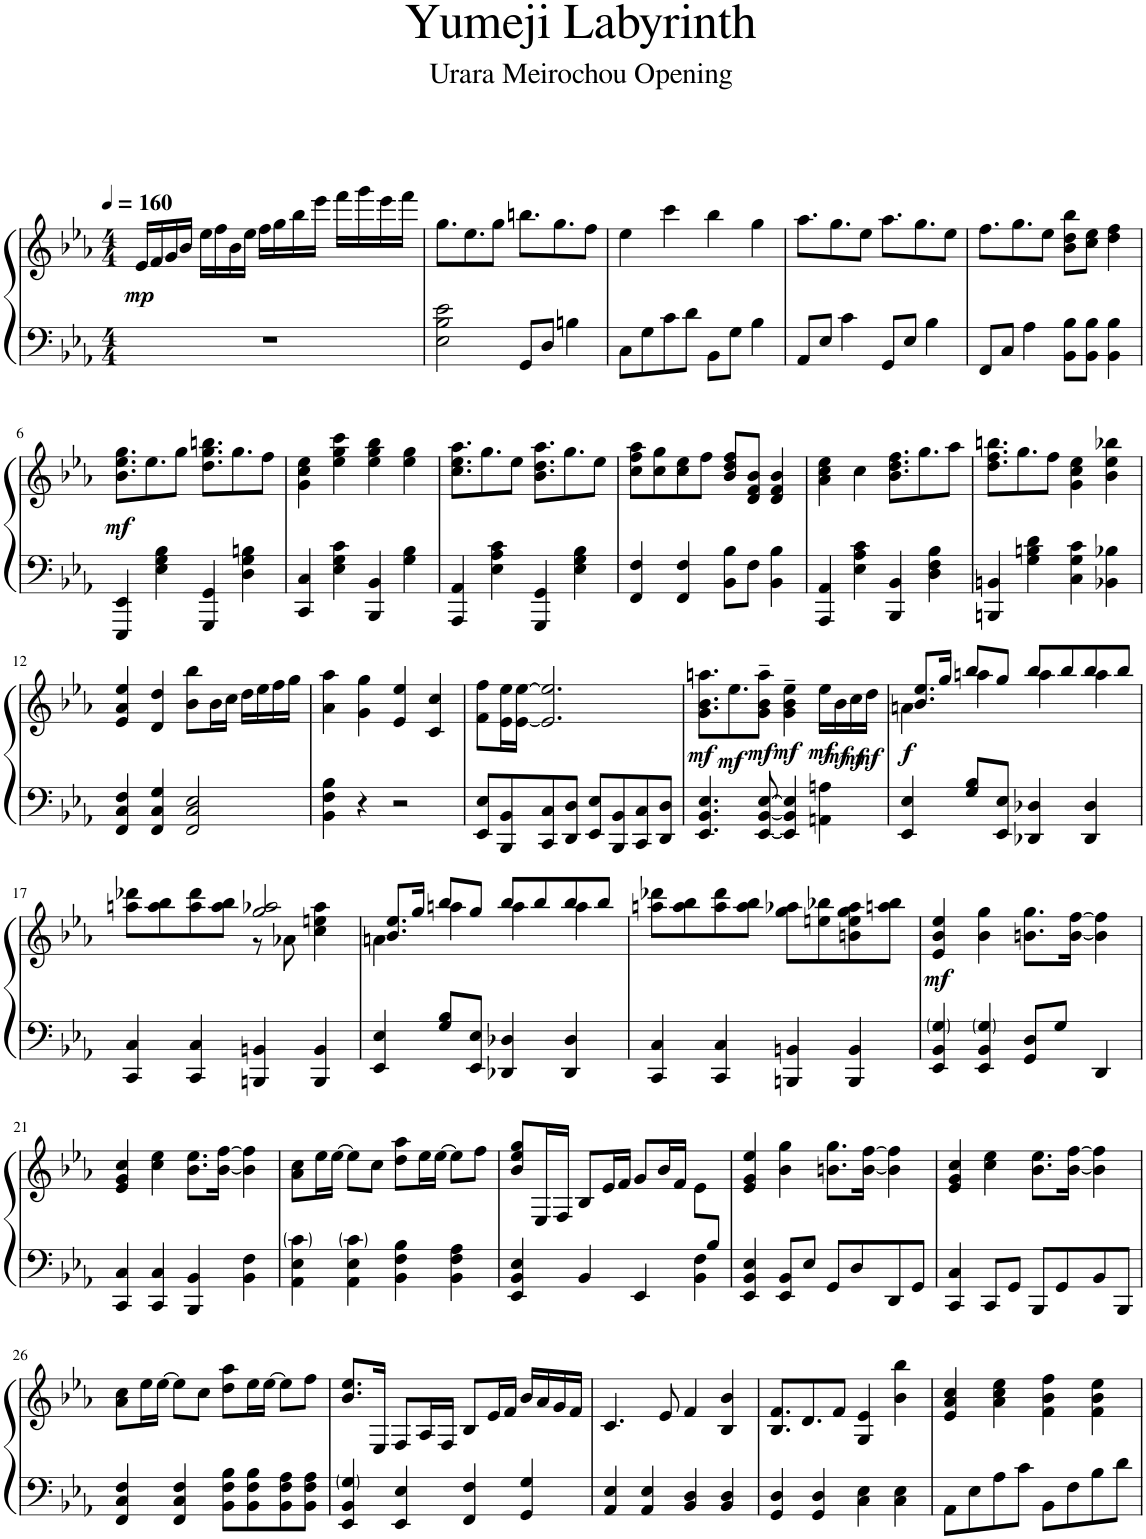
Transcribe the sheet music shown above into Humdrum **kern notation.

**kern	**kern	**dynam
*part1	*part1	*part1
*staff2	*staff1	*staff1/2
*I"Piano	*	*
*I'Pia.	*	*
*clefF4	*clefG2	*
*k[b-e-a-]	*k[b-e-a-]	*
*M4/4	*M4/4	*
*MM160	*MM160	*
=1	=1	=1
!	!	!LO:DY:b
1r	16e-/LL	mp
.	16f/	.
.	16g/	.
.	16b-/JJ	.
.	16ee-\LL	.
.	16ff\	.
.	16b-\	.
.	16ee-\JJ	.
.	16ff\LL	.
.	16gg\	.
.	16bb-\	.
.	16eee-\JJ	.
.	16fff\LL	.
.	16ggg\	.
.	16eee-\	.
.	16fff\JJ	.
=2	=2	=2
2E-\ 2B-\ 2e-\	8.gg\L	.
.	8.ee-\	.
.	8gg\J	.
8GG/L	8.bbn\L	.
8D/J	.	.
.	8.gg\	.
4Bn\	.	.
.	8ff\J	.
=3	=3	=3
8C\L	4ee-\	.
8G\	.	.
8c\	4ccc\	.
8d\J	.	.
8BB-\L	4bb-\	.
8G\J	.	.
4B-\	4gg\	.
=4	=4	=4
8AA-/L	8.aa-\L	.
8E-/J	.	.
.	8.gg\	.
4c\	.	.
.	8ee-\J	.
8GG/L	8.aa-\L	.
8E-/J	.	.
.	8.gg\	.
4B-\	.	.
.	8ee-\J	.
=5	=5	=5
8FF/L	8.ff\L	.
8C/J	.	.
.	8.gg\	.
4A-\	.	.
.	8ee-\J	.
8BB-\ 8B-\L	8b-\ 8dd\ 8bb-\L	.
8BB-\ 8B-\J	8cc\ 8ee-\J	.
4BB-\ 4B-\	4dd\ 4ff\	.
!!LO:LB:g=z
=6	=6	=6
!	!	!LO:DY:b
4EEE-/ 4EE-/	8.b-\ 8.ee-\ 8.gg\L	mf
.	8.ee-\	.
4E-\ 4G\ 4B-\	.	.
.	8gg\J	.
4GGG/ 4GG/	8.dd\ 8.gg\ 8.bbn\L	.
.	8.gg\	.
4D\ 4G\ 4Bn\	.	.
.	8ff\J	.
=7	=7	=7
4CC/ 4C/	4g\ 4cc\ 4ee-\	.
4E-\ 4G\ 4c\	4ee-\ 4gg\ 4ccc\	.
4BBB-/ 4BB-/	4ee-\ 4gg\ 4bb-\	.
4G\ 4B-\	4ee-\ 4gg\	.
=8	=8	=8
4AAA-/ 4AA-/	8.cc\ 8.ee-\ 8.aa-\L	.
.	8.gg\	.
4E-\ 4A-\ 4c\	.	.
.	8ee-\J	.
4GGG/ 4GG/	8.b-\ 8.dd\ 8.aa-\L	.
.	8.gg\	.
4E-\ 4G\ 4B-\	.	.
.	8ee-\J	.
=9	=9	=9
4FF/ 4F/	8cc\ 8ff\ 8aa-\L	.
.	8cc\ 8gg\	.
4FF/ 4F/	8cc\ 8ee-\	.
.	8ff\J	.
8BB-\ 8B-\L	8b-/ 8dd/ 8ff/L	.
8F\J	8d/ 8f/ 8b-/J	.
4BB-\ 4B-\	4d/ 4f/ 4b-/	.
=10	=10	=10
4AAA-/ 4AA-/	4a-\ 4cc\ 4ee-\	.
4E-\ 4A-\ 4c\	4cc\	.
4BBB-/ 4BB-/	8.b-\ 8.dd\ 8.ff\L	.
.	8.gg\	.
4D\ 4F\ 4B-\	.	.
.	8aa-\J	.
=11	=11	=11
4BBBn/ 4BBn/	8.dd\ 8.ff\ 8.bbn\L	.
.	8.gg\	.
4G\ 4Bn\ 4d\	.	.
.	8ff\J	.
4C\ 4G\ 4c\	4g\ 4cc\ 4ee-\	.
4BB-X\ 4B-X\	4b-\ 4ee-\ 4bb-X\	.
!!LO:LB:g=z
=12	=12	=12
4FF/ 4C/ 4F/	4e-/ 4a-/ 4ee-/	.
4FF/ 4C/ 4G/	4d/ 4dd/	.
2FF/ 2C/ 2E-/	8b-\ 8bb-\L	.
.	16b-\L	.
.	16cc\JJ	.
.	16dd\LL	.
.	16ee-\	.
.	16ff\	.
.	16gg\JJ	.
=13	=13	=13
4BB-\ 4F\ 4B-\	4a-\ 4aa-\	.
4r	4g\ 4gg\	.
2r	4e-/ 4ee-/	.
.	4c/ 4cc/	.
=14	=14	=14
8EE-/ 8E-/L	8f\ 8ff\L	.
8BBB-/ 8BB-/	16e-\ 16ee-\L	.
.	[16e-\ [16ee-\JJ	.
8CC/ 8C/	2.e-/] 2.ee-/]	.
8DD/ 8D/J	.	.
8EE-/ 8E-/L	.	.
8BBB-/ 8BB-/	.	.
8CC/ 8C/	.	.
8DD/ 8D/J	.	.
=15	=15	=15
!	!	!LO:DY:b
4.EE-/ 4.BB-/ 4.E-/	8.g\ 8.b-\ 8.aan\L	mf
!	!	!LO:DY:b
.	8.ee-\	mf
!	!	!LO:DY:b
[8EE-/ [8BB-/ [8E-/	8g\~ 8b-\~ 8aa\~J	mf
!	!	!LO:DY:b
4EE-/] 4BB-/] 4E-/]	4g\~ 4b-\~ 4ee-\~	mf
!	!	!LO:DY:b
4AAn\ 4An\	16ee-\LL	mf
!	!	!LO:DY:b
.	16b-\	mf
!	!	!LO:DY:b
.	16cc\	mf
!	!	!LO:DY:b
.	16dd\JJ	mf
=16	=16	=16
*	*^	*
!	!	!	!LO:DY:b
4EE-/ 4E-/	8.b-/ 8.ee-/L	4an\	f
.	16gg/Jk	.	.
8G/ 8B-/L	8bb-/L	4aan\	.
8EE-/ 8E-/J	8gg/J	.	.
4DD-X/ 4D-X/	8bb-/L	4aa\	.
.	8bb-/	.	.
4DD-/ 4D-/	8bb-/	4aa\	.
.	8bb-/J	.	.
!!LO:LB:g=z	!!
=17	=17	=17	=17
4CC/ 4C/	8aan\ 8ddd-X\L	2ryy	.
.	8aa\ 8bb-\	.	.
4CC/ 4C/	8aa\ 8ddd-\	.	.
.	8aa\ 8bb-\J	.	.
4BBBn/ 4BBn/	2gg/ 2aa-X/	8r	.
.	.	8a-X\	.
4BBB/ 4BB/	.	4cc\ 4een\ 4aa-\	.
=18	=18	=18	=18
4EE-/ 4E-/	8.b-/ 8.ee-/L	4an\	.
.	16gg/Jk	.	.
8G/ 8B-/L	8bb-/L	4aan\	.
8EE-/ 8E-/J	8gg/J	.	.
4DD-X/ 4D-X/	8bb-/L	4aa\	.
.	8bb-/	.	.
4DD-/ 4D-/	8bb-/	4aa\	.
.	8bb-/J	.	.
*	*v	*v	*
=19	=19	=19
4CC/ 4C/	8aan\ 8ddd-X\L	.
.	8aa\ 8bb-\	.
4CC/ 4C/	8aa\ 8ddd-\	.
.	8aa\ 8bb-\J	.
4BBBn/ 4BBn/	8gg\ 8aa-X\L	.
.	8een\ 8bb-X\	.
4BBB/ 4BB/	8bn\ 8ee\ 8gg\ 8aa-\	.
.	8aan\ 8bb-\J	.
=20	=20	=20
!	!	!LO:DY:b
4EE-/ 4BB-/ 4G/	4e-/ 4b-/ 4ee-/	mf
4EE-/ 4BB-/ 4G/	4b-\ 4gg\	.
8GG/ 8D/L	8.bn\ 8.gg\L	.
8G/J	.	.
.	[16b\ [16ff\Jk	.
4DD/	4b\] 4ff\]	.
!!LO:LB:g=z
=21	=21	=21
4CC/ 4C/	4e-/ 4g/ 4cc/	.
4CC/ 4C/	4cc\ 4ee-\	.
4BBB-/ 4BB-/	8.b-\ 8.ee-\L	.
.	[16b-\ [16ff\Jk	.
4BB-\ 4F\	4b-\] 4ff\]	.
=22	=22	=22
4AA-\ 4E-\ 4c\	8a-\ 8cc\L	.
.	16ee-\L	.
.	[16ee-\JJ	.
4AA-\ 4E-\ 4c\	8ee-\L]	.
.	8cc\J	.
4BB-\ 4F\ 4B-\	8dd\ 8aa-\L	.
.	16ee-\L	.
.	[16ee-\JJ	.
4BB-\ 4F\ 4A-\	8ee-\L]	.
.	8ff\J	.
=23	=23	=23
*^	*	*
2..ryy	4EE-/ 4BB-/ 4E-/	8b-/ 8ee-/ 8gg/L	.
.	.	16E-/L	.
.	.	16F/JJ	.
.	4BB-/	8B-/L	.
.	.	16e-/L	.
.	.	16f/JJ	.
.	4EE-/	8g/L	.
.	.	16b-/L	.
.	.	16f/JJ	.
.	4BB-\ 4F\	8e-\L	.
8B-/J	.	8ryy	.
*v	*v	*	*
=24	=24	=24
4EE-/ 4BB-/ 4E-/	4e-/ 4g/ 4ee-/	.
8EE-/ 8BB-/L	4b-\ 4gg\	.
8E-/J	.	.
8GG/L	8.bn\ 8.gg\L	.
8D/	.	.
.	[16b\ [16ff\Jk	.
8DD/	4b\] 4ff\]	.
8GG/J	.	.
=25	=25	=25
4CC/ 4C/	4e-/ 4g/ 4cc/	.
8CC/L	4cc\ 4ee-\	.
8GG/J	.	.
8BBB-/L	8.b-\ 8.ee-\L	.
8GG/	.	.
.	[16b-\ [16ff\Jk	.
8BB-/	4b-\] 4ff\]	.
8BBB-/J	.	.
!!LO:LB:g=z
=26	=26	=26
4FF/ 4C/ 4F/	8a-\ 8cc\L	.
.	16ee-\L	.
.	[16ee-\JJ	.
4FF/ 4C/ 4F/	8ee-\L]	.
.	8cc\J	.
8BB-\ 8F\ 8B-\L	8dd\ 8aa-\L	.
8BB-\ 8F\ 8B-\	16ee-\L	.
.	[16ee-\JJ	.
8BB-\ 8F\ 8A-\	8ee-\L]	.
8BB-\ 8F\ 8A-\J	8ff\J	.
=27	=27	=27
4EE-/ 4BB-/ 4G/	8.b-/ 8.ee-/L	.
.	16E-/Jk	.
4EE-/ 4E-/	8F/L	.
.	16A-/L	.
.	16F/JJ	.
4FF/ 4F/	8B-/L	.
.	16e-/L	.
.	16f/JJ	.
4GG/ 4G/	16b-/LL	.
.	16a-/	.
.	16g/	.
.	16f/JJ	.
=28	=28	=28
4AA-/ 4E-/	4.c/	.
4AA-/ 4E-/	.	.
.	8e-/	.
4BB-/ 4D/	4f/	.
4BB-/ 4D/	4B-/ 4b-/	.
=29	=29	=29
4GG/ 4D/	8.B-/ 8.f/L	.
.	8.d/	.
4GG/ 4D/	.	.
.	8f/J	.
4C\ 4E-\	4G/ 4e-/	.
4C\ 4E-\	4b-\ 4bb-\	.
=30	=30	=30
8AA-\L	4e-/ 4a-/ 4cc/	.
8E-\	.	.
8A-\	4a-\ 4cc\ 4ee-\	.
8c\J	.	.
8BB-\L	4f\ 4b-\ 4ff\	.
8F\	.	.
8B-\	4f\ 4b-\ 4ee-\	.
8d\J	.	.
=	=	=
*-	*-	*-
